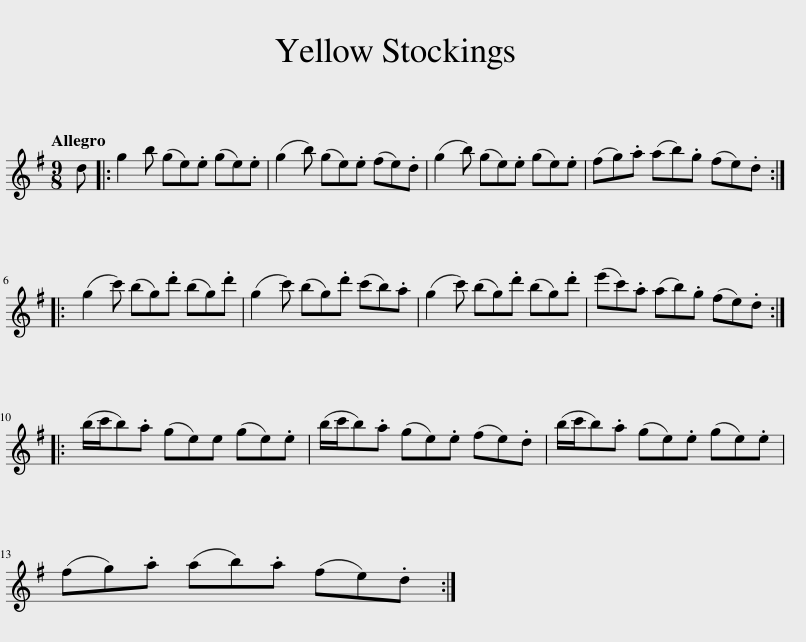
X:1
L:1/8
Q:1/4=120
M:9/8
I:linebreak $
K:G
V:1 treble
V:1
 d |: g2 b (ge).e (ge).e | (g2 b) (ge).e (fe).d | (g2 b) (ge).e (ge).e | (fg).a (ab).g (fe).d ::$ %5
 (g2 c') (bg).d' (bg).d' | (g2 c') (bg).d' (c'b).a | (g2 c') (bg).d' (bg).d' | (e'c').a (ab).g (fe).d ::$ (b/c'/b).a (ge)e (ge).e | %10
 (b/c'/b).a (ge).e (fe).d | (b/c'/b).a (ge).e (ge).e |$ (fg).a (ab).a (fe).d :| %13
